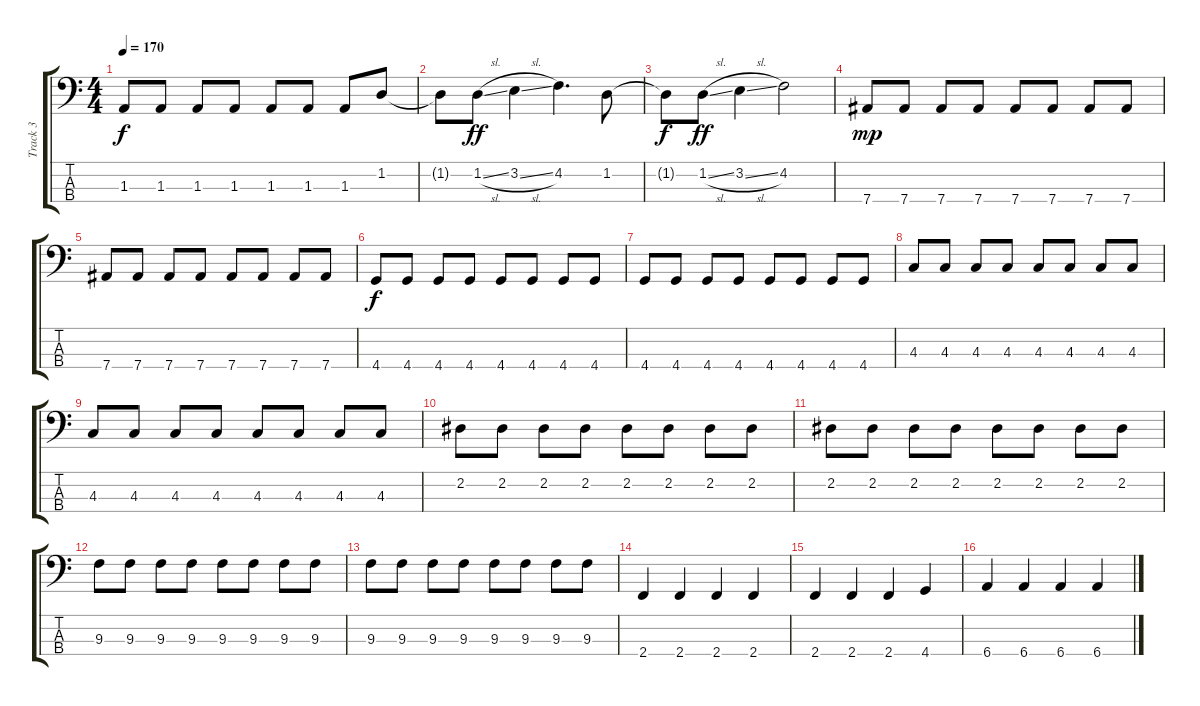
\track ("Track 3" "Track 3") {instrument electricbassfinger}
\staff {score tabs}
\tuning (Gb2 Db2 Ab1 Eb1) {hide}
\ts (4 4)
\tempo 170
\clef f4
\ks c
1.3.8{dy f} 1.3.8 1.3.8 1.3.8 1.3.8 1.3.8 1.3.8 1.2.8 |
1.2{t}.8 1.2{sl}.8{dy ff} 3.2{sl}.4 4.2.4{d} 1.2.8 |
1.2{t}.8{dy f} 1.2{sl}.8{dy ff} 3.2{sl}.4 4.2.2 |
7.4.8{dy mp} 7.4.8 7.4.8 7.4.8 7.4.8 7.4.8 7.4.8 7.4.8 |
7.4.8 7.4.8 7.4.8 7.4.8 7.4.8 7.4.8 7.4.8 7.4.8 |
4.4.8{dy f} 4.4.8 4.4.8 4.4.8 4.4.8 4.4.8 4.4.8 4.4.8 |
4.4.8 4.4.8 4.4.8 4.4.8 4.4.8 4.4.8 4.4.8 4.4.8 |
4.3.8 4.3.8 4.3.8 4.3.8 4.3.8 4.3.8 4.3.8 4.3.8 |
4.3.8 4.3.8 4.3.8 4.3.8 4.3.8 4.3.8 4.3.8 4.3.8 |
2.2.8 2.2.8 2.2.8 2.2.8 2.2.8 2.2.8 2.2.8 2.2.8 |
2.2.8 2.2.8 2.2.8 2.2.8 2.2.8 2.2.8 2.2.8 2.2.8 |
9.3.8 9.3.8 9.3.8 9.3.8 9.3.8 9.3.8 9.3.8 9.3.8 |
9.3.8 9.3.8 9.3.8 9.3.8 9.3.8 9.3.8 9.3.8 9.3.8 |
2.4.4 2.4.4 2.4.4 2.4.4 |
2.4.4 2.4.4 2.4.4 4.4.4 |
6.4.4 6.4.4 6.4.4 6.4.4{txt ""}
